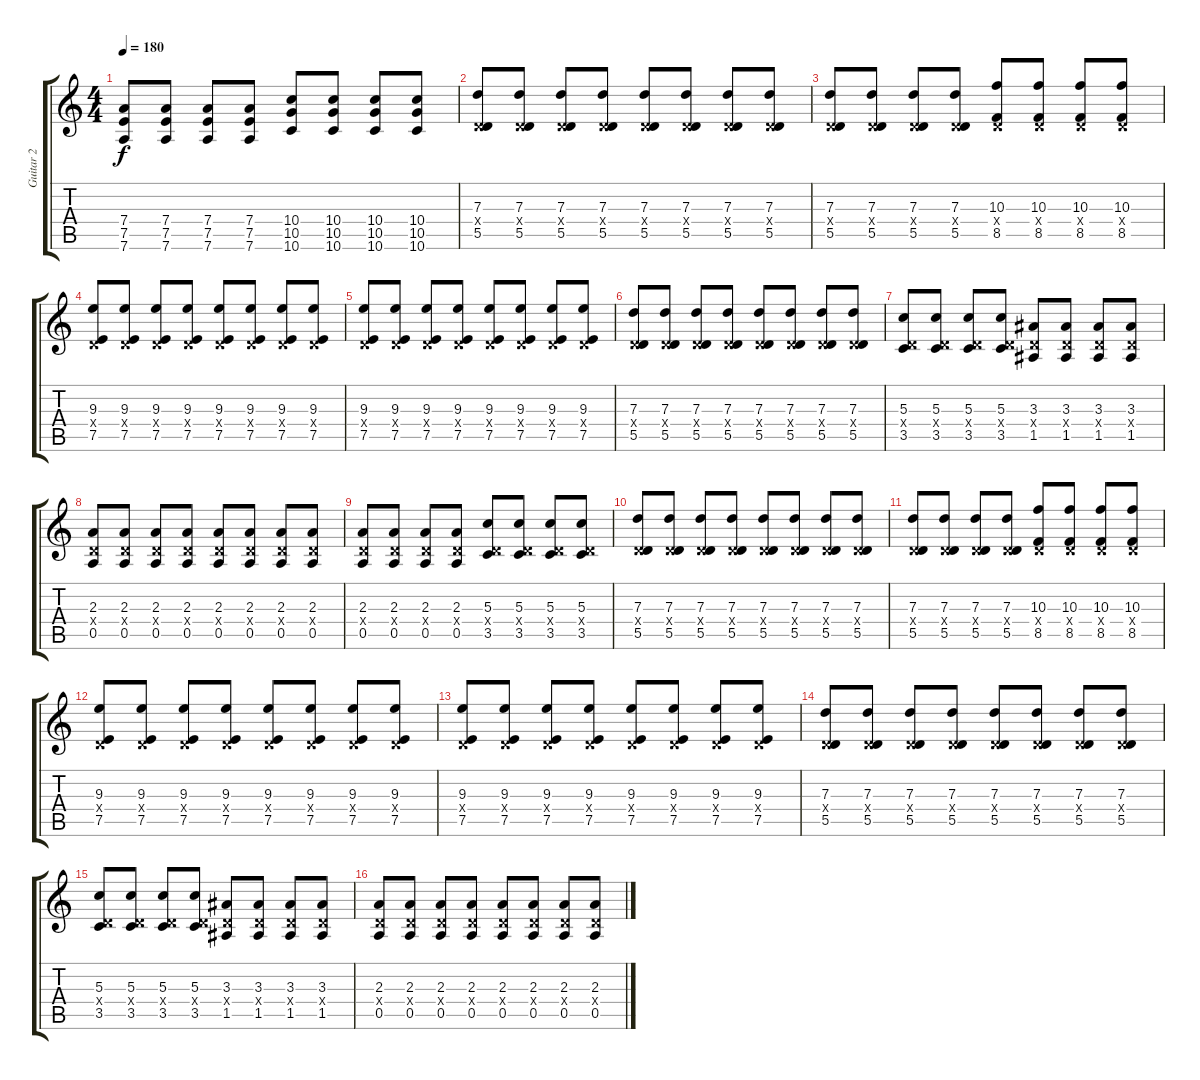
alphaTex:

\track ("Guitar 2" "Guitar 2") {instrument distortionguitar}
\staff {score tabs}
\tuning (E4 B3 G3 D3 A2 D2) {hide}
\ts (4 4)
\tempo 180
\clef g2
\ks c
(7.4 7.5 7.6).8{dy f} (7.4 7.5 7.6).8 (7.4 7.5 7.6).8 (7.4 7.5 7.6).8 (10.4 10.5 10.6).8 (10.4 10.5 10.6).8 (10.4 10.5 10.6).8 (10.4 10.5 10.6).8 |
(7.3 0.4{x} 5.5).8 (7.3 0.4{x} 5.5).8 (7.3 0.4{x} 5.5).8 (7.3 0.4{x} 5.5).8 (7.3 0.4{x} 5.5).8 (7.3 0.4{x} 5.5).8 (7.3 0.4{x} 5.5).8 (7.3 0.4{x} 5.5).8 |
(7.3 0.4{x} 5.5).8 (7.3 0.4{x} 5.5).8 (7.3 0.4{x} 5.5).8 (7.3 0.4{x} 5.5).8 (10.3 0.4{x} 8.5).8 (10.3 0.4{x} 8.5).8 (10.3 0.4{x} 8.5).8 (10.3 0.4{x} 8.5).8 |
(9.3 0.4{x} 7.5).8 (9.3 0.4{x} 7.5).8 (9.3 0.4{x} 7.5).8 (9.3 0.4{x} 7.5).8 (9.3 0.4{x} 7.5).8 (9.3 0.4{x} 7.5).8 (9.3 0.4{x} 7.5).8 (9.3 0.4{x} 7.5).8 |
(9.3 0.4{x} 7.5).8 (9.3 0.4{x} 7.5).8 (9.3 0.4{x} 7.5).8 (9.3 0.4{x} 7.5).8 (9.3 0.4{x} 7.5).8 (9.3 0.4{x} 7.5).8 (9.3 0.4{x} 7.5).8 (9.3 0.4{x} 7.5).8 |
(7.3 0.4{x} 5.5).8 (7.3 0.4{x} 5.5).8 (7.3 0.4{x} 5.5).8 (7.3 0.4{x} 5.5).8 (7.3 0.4{x} 5.5).8 (7.3 0.4{x} 5.5).8 (7.3 0.4{x} 5.5).8 (7.3 0.4{x} 5.5).8 |
(5.3 0.4{x} 3.5).8 (5.3 0.4{x} 3.5).8 (5.3 0.4{x} 3.5).8 (5.3 0.4{x} 3.5).8 (3.3 0.4{x} 1.5).8 (3.3 0.4{x} 1.5).8 (3.3 0.4{x} 1.5).8 (3.3 0.4{x} 1.5).8 |
(2.3 0.4{x} 0.5).8 (2.3 0.4{x} 0.5).8 (2.3 0.4{x} 0.5).8 (2.3 0.4{x} 0.5).8 (2.3 0.4{x} 0.5).8 (2.3 0.4{x} 0.5).8 (2.3 0.4{x} 0.5).8 (2.3 0.4{x} 0.5).8 |
(2.3 0.4{x} 0.5).8 (2.3 0.4{x} 0.5).8 (2.3 0.4{x} 0.5).8 (2.3 0.4{x} 0.5).8 (5.3 0.4{x} 3.5).8 (5.3 0.4{x} 3.5).8 (5.3 0.4{x} 3.5).8 (5.3 0.4{x} 3.5).8 |
(7.3 0.4{x} 5.5).8 (7.3 0.4{x} 5.5).8 (7.3 0.4{x} 5.5).8 (7.3 0.4{x} 5.5).8 (7.3 0.4{x} 5.5).8 (7.3 0.4{x} 5.5).8 (7.3 0.4{x} 5.5).8 (7.3 0.4{x} 5.5).8 |
(7.3 0.4{x} 5.5).8 (7.3 0.4{x} 5.5).8 (7.3 0.4{x} 5.5).8 (7.3 0.4{x} 5.5).8 (10.3 0.4{x} 8.5).8 (10.3 0.4{x} 8.5).8 (10.3 0.4{x} 8.5).8 (10.3 0.4{x} 8.5).8 |
(9.3 0.4{x} 7.5).8 (9.3 0.4{x} 7.5).8 (9.3 0.4{x} 7.5).8 (9.3 0.4{x} 7.5).8 (9.3 0.4{x} 7.5).8 (9.3 0.4{x} 7.5).8 (9.3 0.4{x} 7.5).8 (9.3 0.4{x} 7.5).8 |
(9.3 0.4{x} 7.5).8 (9.3 0.4{x} 7.5).8 (9.3 0.4{x} 7.5).8 (9.3 0.4{x} 7.5).8 (9.3 0.4{x} 7.5).8 (9.3 0.4{x} 7.5).8 (9.3 0.4{x} 7.5).8 (9.3 0.4{x} 7.5).8 |
(7.3 0.4{x} 5.5).8 (7.3 0.4{x} 5.5).8 (7.3 0.4{x} 5.5).8 (7.3 0.4{x} 5.5).8 (7.3 0.4{x} 5.5).8 (7.3 0.4{x} 5.5).8 (7.3 0.4{x} 5.5).8 (7.3 0.4{x} 5.5).8 |
(5.3 0.4{x} 3.5).8 (5.3 0.4{x} 3.5).8 (5.3 0.4{x} 3.5).8 (5.3 0.4{x} 3.5).8 (3.3 0.4{x} 1.5).8 (3.3 0.4{x} 1.5).8 (3.3 0.4{x} 1.5).8 (3.3 0.4{x} 1.5).8 |
(2.3 0.4{x} 0.5).8 (2.3 0.4{x} 0.5).8 (2.3 0.4{x} 0.5).8 (2.3 0.4{x} 0.5).8 (2.3 0.4{x} 0.5).8 (2.3 0.4{x} 0.5).8 (2.3 0.4{x} 0.5).8 (2.3 0.4{x} 0.5).8
